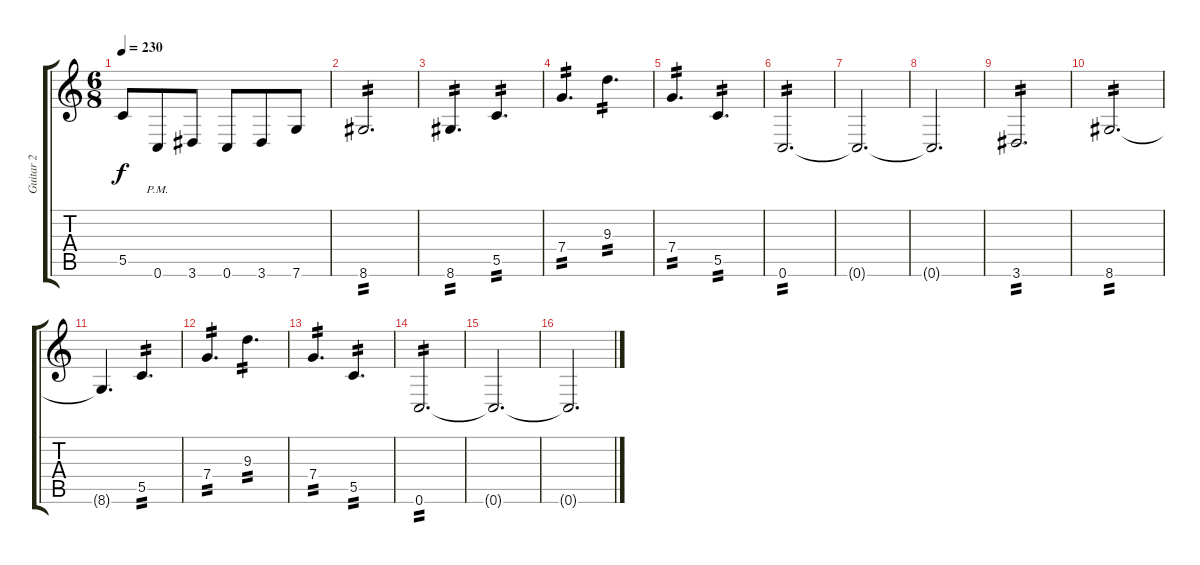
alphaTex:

\track ("Guitar 2" "Guitar 2") {instrument overdrivenguitar}
\staff {score tabs}
\tuning (D4 A3 F3 C3 G2 C2) {hide}
\ts (6 8)
\tempo 230
\clef g2
\ks c
5.5.8{dy f} 0.6{pm}.8 3.6.8 0.6.8 3.6.8 7.6.8 |
8.6.2{d tp 2} |
8.6.4{d tp 2} 5.5.4{d tp 2} |
7.4.4{d tp 2} 9.3.4{d tp 2} |
7.4.4{d tp 2} 5.5.4{d tp 2} |
0.6.2{d tp 2} |
0.6{t}.2{d} |
0.6{t}.2{d} |
3.6.2{d tp 2} |
8.6.2{d tp 2} |
8.6{t}.4{d} 5.5.4{d tp 2} |
7.4.4{d tp 2} 9.3.4{d tp 2} |
7.4.4{d tp 2} 5.5.4{d tp 2} |
0.6.2{d tp 2} |
0.6{t}.2{d} |
0.6{t}.2{d}
